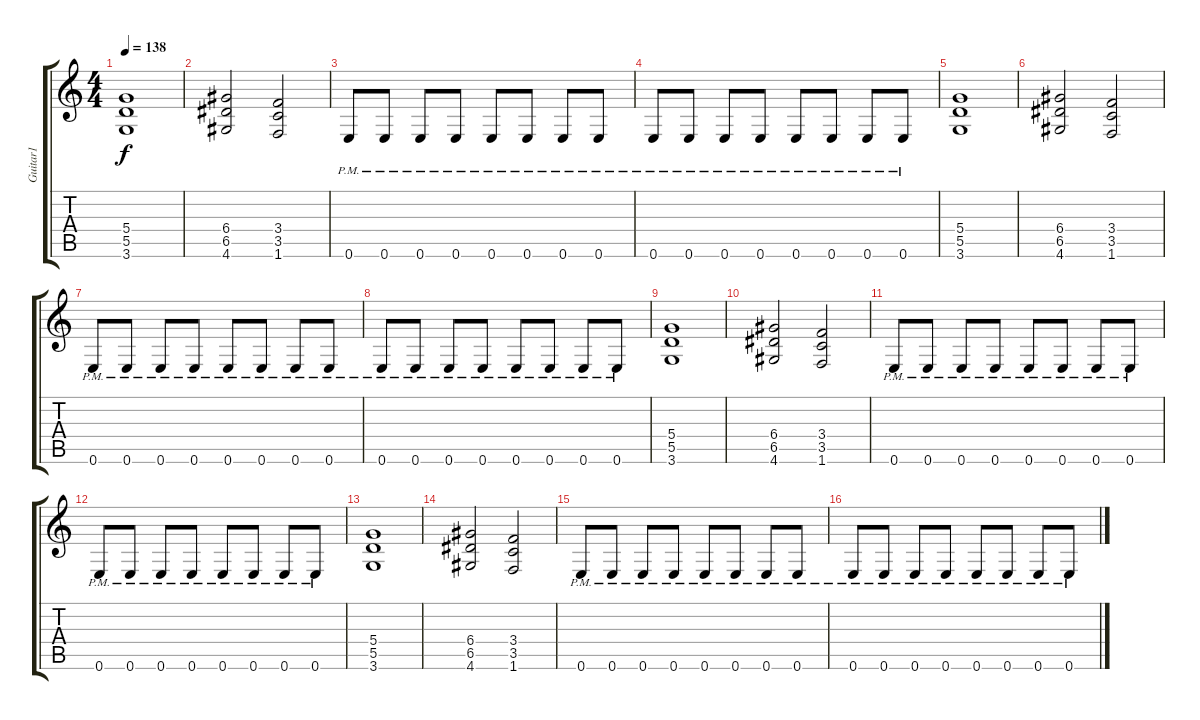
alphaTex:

\track ("Guitar1" "Guitar1") {instrument overdrivenguitar}
\staff {score tabs}
\tuning (E4 B3 G3 D3 A2 E2) {hide}
\ts (4 4)
\tempo 138
\clef g2
\ks c
(5.4 5.5 3.6).1{dy f} |
(6.4 6.5 4.6).2 (3.4 3.5 1.6).2 |
0.6{pm}.8 0.6{pm}.8 0.6{pm}.8 0.6{pm}.8 0.6{pm}.8 0.6{pm}.8 0.6{pm}.8 0.6{pm}.8 |
0.6{pm}.8 0.6{pm}.8 0.6{pm}.8 0.6{pm}.8 0.6{pm}.8 0.6{pm}.8 0.6{pm}.8 0.6{pm}.8 |
(5.4 5.5 3.6).1 |
(6.4 6.5 4.6).2 (3.4 3.5 1.6).2 |
0.6{pm}.8 0.6{pm}.8 0.6{pm}.8 0.6{pm}.8 0.6{pm}.8 0.6{pm}.8 0.6{pm}.8 0.6{pm}.8 |
0.6{pm}.8 0.6{pm}.8 0.6{pm}.8 0.6{pm}.8 0.6{pm}.8 0.6{pm}.8 0.6{pm}.8 0.6{pm}.8 |
(5.4 5.5 3.6).1 |
(6.4 6.5 4.6).2 (3.4 3.5 1.6).2 |
0.6{pm}.8 0.6{pm}.8 0.6{pm}.8 0.6{pm}.8 0.6{pm}.8 0.6{pm}.8 0.6{pm}.8 0.6{pm}.8 |
0.6{pm}.8 0.6{pm}.8 0.6{pm}.8 0.6{pm}.8 0.6{pm}.8 0.6{pm}.8 0.6{pm}.8 0.6{pm}.8 |
(5.4 5.5 3.6).1 |
(6.4 6.5 4.6).2 (3.4 3.5 1.6).2 |
0.6{pm}.8 0.6{pm}.8 0.6{pm}.8 0.6{pm}.8 0.6{pm}.8 0.6{pm}.8 0.6{pm}.8 0.6{pm}.8 |
0.6{pm}.8 0.6{pm}.8 0.6{pm}.8 0.6{pm}.8 0.6{pm}.8 0.6{pm}.8 0.6{pm}.8 0.6{pm}.8
